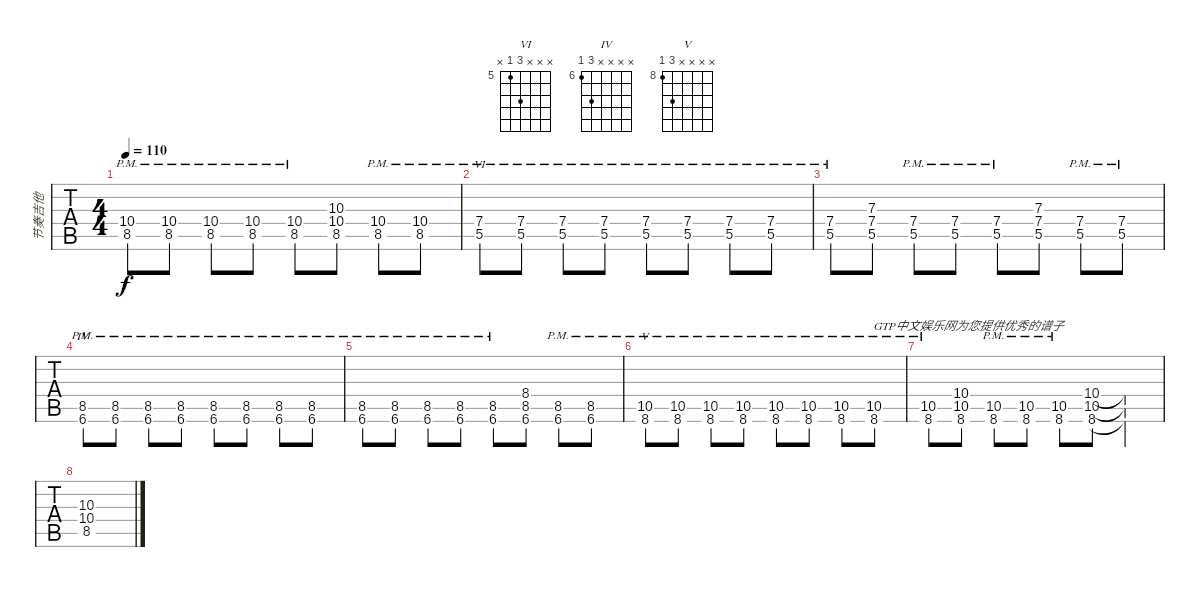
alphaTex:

\track ("节奏吉他" "节奏吉他") {instrument distortionguitar}
\staff {tabs}
\tuning (E4 B3 G3 D3 A2 E2) {hide}
\chord ("VI" x x x 7 5 x) {firstfret 5}
\chord ("IV" x x x x 8 6) {firstfret 6}
\chord ("V" x x x x 10 8) {firstfret 8}
\ts (4 4)
\tempo 110
\clef g2
\ks c
(10.4{pm} 8.5{pm}).8{dy f} (10.4{pm} 8.5{pm}).8 (10.4{pm} 8.5{pm}).8 (10.4{pm} 8.5{pm}).8 (10.4{pm} 8.5{pm}).8 (10.3 10.4 8.5).8 (10.4{pm} 8.5{pm}).8 (10.4{pm} 8.5{pm}).8 |
(7.4{pm} 5.5{pm}).8{ch "VI"} (7.4{pm} 5.5{pm}).8 (7.4{pm} 5.5{pm}).8 (7.4{pm} 5.5{pm}).8 (7.4{pm} 5.5{pm}).8 (7.4{pm} 5.5{pm}).8 (7.4{pm} 5.5{pm}).8 (7.4{pm} 5.5{pm}).8 |
(7.4{pm} 5.5{pm}).8 (7.3 7.4 5.5).8 (7.4{pm} 5.5{pm}).8 (7.4{pm} 5.5{pm}).8 (7.4{pm} 5.5{pm}).8 (7.3 7.4 5.5).8 (7.4{pm} 5.5{pm}).8 (7.4{pm} 5.5{pm}).8 |
(8.5{pm} 6.6{pm}).8{ch "IV"} (8.5{pm} 6.6{pm}).8 (8.5{pm} 6.6{pm}).8 (8.5{pm} 6.6{pm}).8 (8.5{pm} 6.6{pm}).8 (8.5{pm} 6.6{pm}).8 (8.5{pm} 6.6{pm}).8 (8.5{pm} 6.6{pm}).8 |
(8.5{pm} 6.6{pm}).8 (8.5{pm} 6.6{pm}).8 (8.5{pm} 6.6{pm}).8 (8.5{pm} 6.6{pm}).8 (8.5{pm} 6.6{pm}).8 (8.4 8.5 6.6).8 (8.5{pm} 6.6{pm}).8 (8.5{pm} 6.6{pm}).8 |
(10.5{pm} 8.6{pm}).8{ch "V"} (10.5{pm} 8.6{pm}).8 (10.5{pm} 8.6{pm}).8 (10.5{pm} 8.6{pm}).8 (10.5{pm} 8.6{pm}).8 (10.5{pm} 8.6{pm}).8 (10.5{pm} 8.6{pm}).8 (10.5{pm} 8.6{pm}).8{txt "GTP中文娱乐网为您提供优秀的谱子"} |
(10.5{pm} 8.6{pm}).8 (10.4 10.5 8.6).8 (10.5{pm} 8.6{pm}).8 (10.5{pm} 8.6{pm}).8 (10.5{pm} 8.6{pm}).8 (10.4 10.5 8.6).8 (10.4{t} 10.5{t} 8.6{t}).4 |
(10.3 10.4 8.5).1
